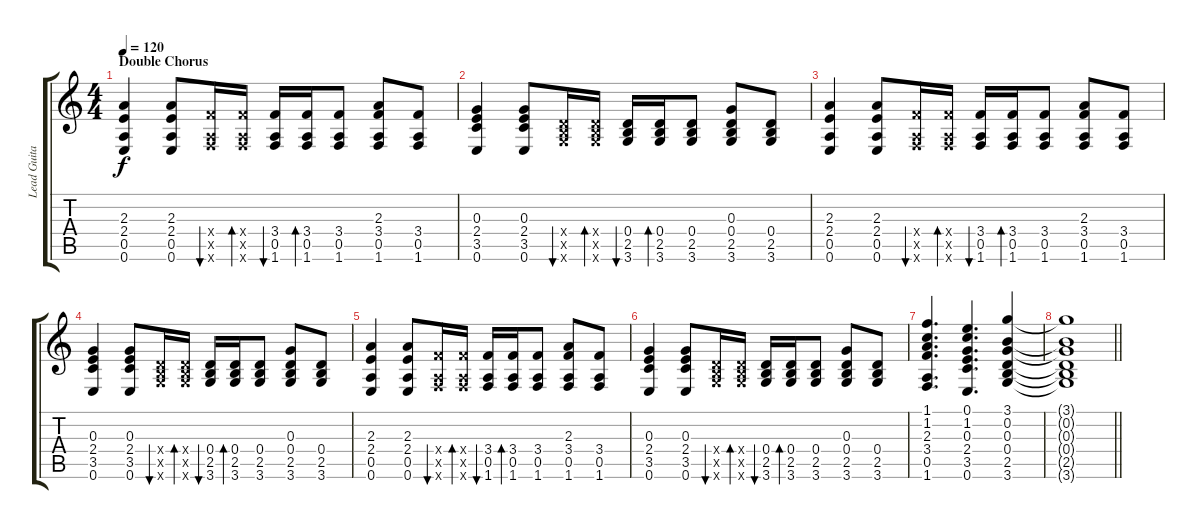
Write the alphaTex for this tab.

\track ("Lead Guitar" "Lead Guita") {instrument distortionguitar}
\staff {score tabs}
\tuning (E4 B3 G3 D3 A2 E2) {hide}
\ts (4 4)
\section ("" "Double Chorus")
\tempo 120
\clef g2
\ks c
(2.3 2.4 0.5 0.6).4{dy f} (2.3 2.4 0.5 0.6).8 (3.4{x} 0.5{x} 1.6{x}).16{bu 30} (3.4{x} 0.5{x} 1.6{x}).16{bd 30} (3.4 0.5 1.6).16{bu 30} (3.4 0.5 1.6).16{bd 30} (3.4 0.5 1.6).8 (2.3 3.4 0.5 1.6).8 (3.4 0.5 1.6).8 |
(0.3 2.4 3.5 0.6).4 (0.3 2.4 3.5 0.6).8 (0.4{x} 2.5{x} 3.6{x}).16{bu 30} (0.4{x} 2.5{x} 3.6{x}).16{bd 30} (0.4 2.5 3.6).16{bu 30} (0.4 2.5 3.6).16{bd 30} (0.4 2.5 3.6).8 (0.3 0.4 2.5 3.6).8 (0.4 2.5 3.6).8 |
(2.3 2.4 0.5 0.6).4 (2.3 2.4 0.5 0.6).8 (3.4{x} 0.5{x} 1.6{x}).16{bu 30} (3.4{x} 0.5{x} 1.6{x}).16{bd 30} (3.4 0.5 1.6).16{bu 30} (3.4 0.5 1.6).16{bd 30} (3.4 0.5 1.6).8 (2.3 3.4 0.5 1.6).8 (3.4 0.5 1.6).8 |
(0.3 2.4 3.5 0.6).4 (0.3 2.4 3.5 0.6).8 (0.4{x} 2.5{x} 3.6{x}).16{bu 30} (0.4{x} 2.5{x} 3.6{x}).16{bd 30} (0.4 2.5 3.6).16{bu 30} (0.4 2.5 3.6).16{bd 30} (0.4 2.5 3.6).8 (0.3 0.4 2.5 3.6).8 (0.4 2.5 3.6).8 |
(2.3 2.4 0.5 0.6).4 (2.3 2.4 0.5 0.6).8 (3.4{x} 0.5{x} 1.6{x}).16{bu 30} (3.4{x} 0.5{x} 1.6{x}).16{bd 30} (3.4 0.5 1.6).16{bu 30} (3.4 0.5 1.6).16{bd 30} (3.4 0.5 1.6).8 (2.3 3.4 0.5 1.6).8 (3.4 0.5 1.6).8 |
(0.3 2.4 3.5 0.6).4 (0.3 2.4 3.5 0.6).8 (0.4{x} 2.5{x} 3.6{x}).16{bu 30} (0.4{x} 2.5{x} 3.6{x}).16{bd 30} (0.4 2.5 3.6).16{bu 30} (0.4 2.5 3.6).16{bd 30} (0.4 2.5 3.6).8 (0.3 0.4 2.5 3.6).8 (0.4 2.5 3.6).8 |
(1.1 1.2 2.3 3.4 0.5 1.6).4{d} (0.1 1.2 0.3 2.4 3.5 0.6).4{d} (3.1 0.2 0.3 0.4 2.5 3.6).4 |
\barLineRight lightlight
(3.1{t} 0.2{t} 0.3{t} 0.4{t} 2.5{t} 3.6{t}).1
